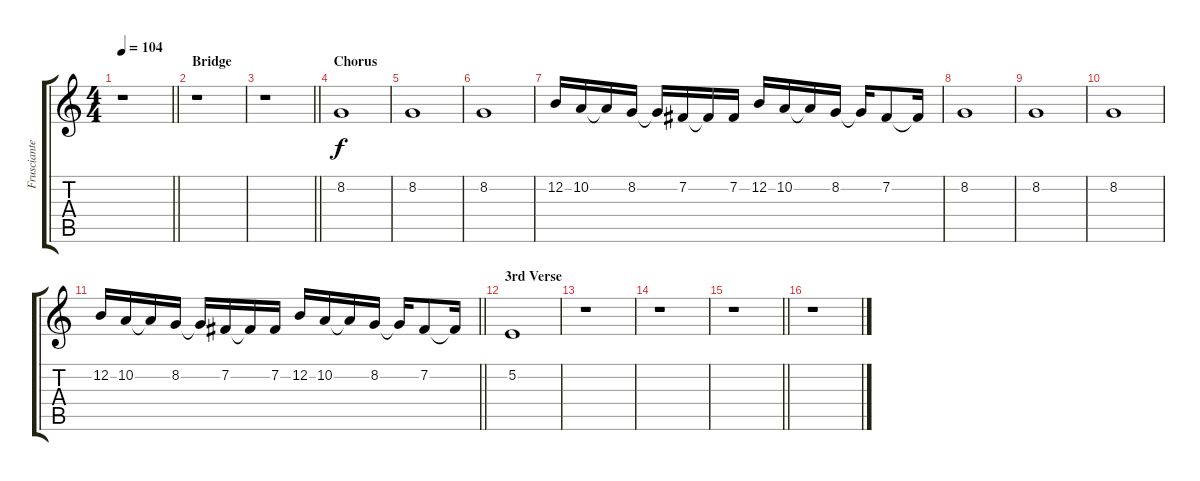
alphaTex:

\track ("Frusciante Backing" "Frusciante") {instrument whistle}
\staff {score tabs}
\tuning (E4 B3 G3 D3 A2 E2) {hide}
\ts (4 4)
\tempo 104
\clef g2
\barLineRight lightlight
\ks c
r.1{dy f} |
\section ("" "Bridge")
r.1 |
\barLineRight lightlight
r.1 |
\section ("" "Chorus")
8.2.1 |
8.2.1 |
8.2.1 |
12.2.16 10.2.16 10.2{t}.16 8.2.16 8.2{t}.16 7.2.16 7.2{t}.16 7.2.16 12.2.16 10.2.16 10.2{t}.16 8.2.16 8.2{t}.16 7.2.8 7.2{t}.16 |
8.2.1 |
8.2.1 |
8.2.1 |
\barLineRight lightlight
12.2.16 10.2.16 10.2{t}.16 8.2.16 8.2{t}.16 7.2.16 7.2{t}.16 7.2.16 12.2.16 10.2.16 10.2{t}.16 8.2.16 8.2{t}.16 7.2.8 7.2{t}.16 |
\section ("" "3rd Verse")
5.2.1{volume 10 balance 7} |
r.1 |
r.1 |
\barLineRight lightlight
r.1 |
r.1
